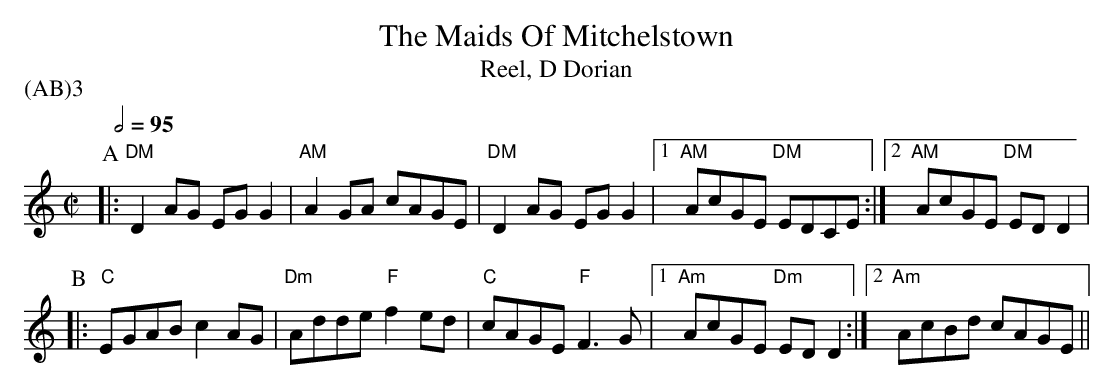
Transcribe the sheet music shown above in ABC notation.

X:1
T: Maids Of Mitchelstown, The
T: Reel, D Dorian
P:(AB)3
M: C|
Q:1/2=95
L: 1/8
K: Ddor
[P:A]|:"DM"D2AG EGG2|"AM"A2GA cAGE|"DM"D2AG EGG2|1"AM"AcGE "DM"EDCE:|2"AM"AcGE "DM"ED D2|
[P:B]|:"C"EGAB c2AG|"Dm"Adde "F"f2ed|"C"cAGE "F"F3G|1 "Am"AcGE "Dm"EDD2:|2 "Am"AcBd cAGE||
